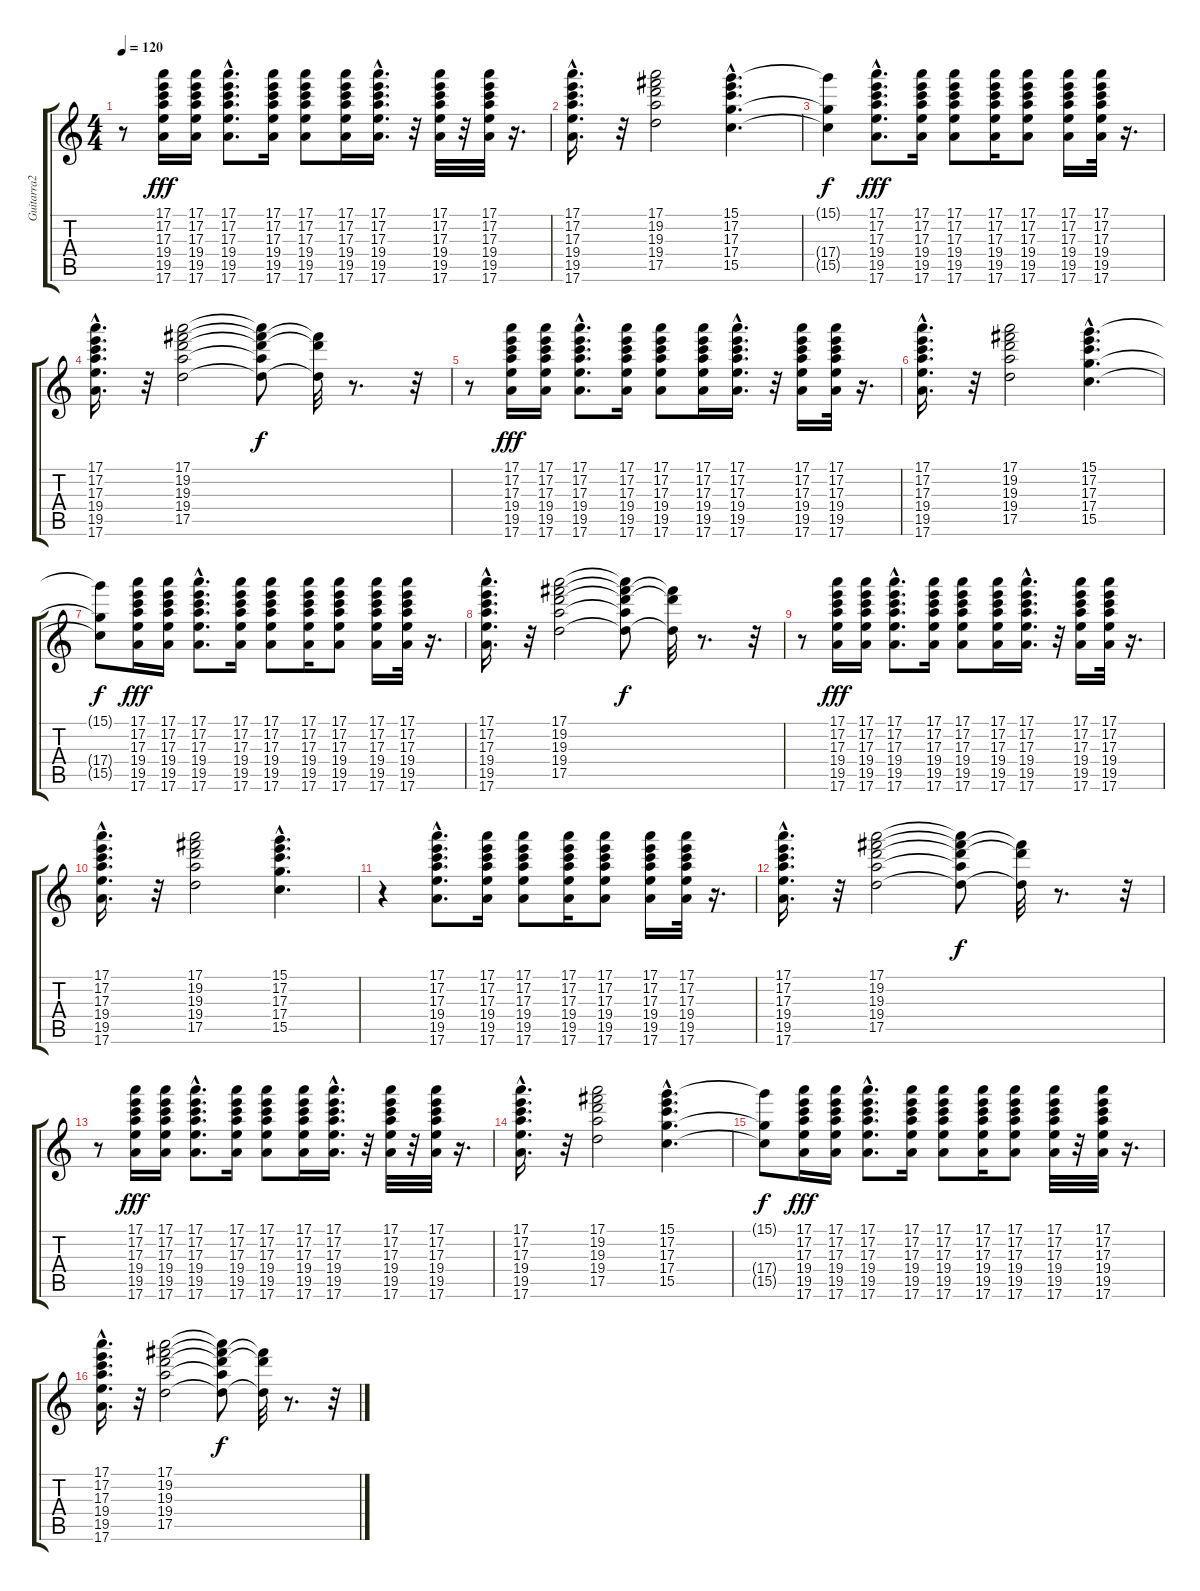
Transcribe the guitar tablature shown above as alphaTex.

\track ("Guitarra2" "Guitarra2") {instrument electricguitarclean}
\staff {score tabs}
\tuning (E4 B3 G3 D3 A2 E2) {hide}
\ts (4 4)
\tempo 120
\clef g2
\ks c
r.8{dy f} (17.1 17.2 17.3 19.4 19.5 17.6).16{dy fff} (17.1 17.2 17.3 19.4 19.5 17.6).16 (17.1{hac} 17.2{hac} 17.3{hac} 19.4{hac} 19.5{hac} 17.6{hac}).8{d} (17.1 17.2 17.3 19.4 19.5 17.6).16 (17.1 17.2 17.3 19.4 19.5 17.6).8 (17.1 17.2 17.3 19.4 19.5 17.6).16 (17.1{hac} 17.2{hac} 17.3{hac} 19.4{hac} 19.5{hac} 17.6{hac}).16{d} r.32 (17.1 17.2 17.3 19.4 19.5 17.6).32 r.32 (17.1 17.2 17.3 19.4 19.5 17.6).32 r.16{d} |
(17.1{hac} 17.2{hac} 17.3{hac} 19.4{hac} 19.5{hac} 17.6{hac}).16{d} r.32 (17.1 19.2 19.3 19.4 17.5).2 (15.1{hac} 17.2{hac} 17.3{hac} 17.4{hac} 15.5{hac}).4{d} |
(15.1{t} 17.4{t} 15.5{t}).4{dy f} (17.1{hac} 17.2{hac} 17.3{hac} 19.4{hac} 19.5{hac} 17.6{hac}).8{d dy fff} (17.1 17.2 17.3 19.4 19.5 17.6).16 (17.1 17.2 17.3 19.4 19.5 17.6).8 (17.1 17.2 17.3 19.4 19.5 17.6).16 (17.1 17.2 17.3 19.4 19.5 17.6).8 (17.1 17.2 17.3 19.4 19.5 17.6).16 (17.1 17.2 17.3 19.4 19.5 17.6).32 r.16{d} |
(17.1{hac} 17.2{hac} 17.3{hac} 19.4{hac} 19.5{hac} 17.6{hac}).16{d} r.32 (17.1 19.2 19.3 19.4 17.5).2 (17.1{t} 19.2{t} 19.3{t} 19.4{t} 17.5{t}).8{dy f} (19.2{t} 19.3{t} 17.5{t}).32 r.8{d} r.32 |
r.8 (17.1 17.2 17.3 19.4 19.5 17.6).16{dy fff} (17.1 17.2 17.3 19.4 19.5 17.6).16 (17.1{hac} 17.2{hac} 17.3{hac} 19.4{hac} 19.5{hac} 17.6{hac}).8{d} (17.1 17.2 17.3 19.4 19.5 17.6).16 (17.1 17.2 17.3 19.4 19.5 17.6).8 (17.1 17.2 17.3 19.4 19.5 17.6).16 (17.1{hac} 17.2{hac} 17.3{hac} 19.4{hac} 19.5{hac} 17.6{hac}).16{d} r.32 (17.1 17.2 17.3 19.4 19.5 17.6).16 (17.1 17.2 17.3 19.4 19.5 17.6).32 r.16{d} |
(17.1{hac} 17.2{hac} 17.3{hac} 19.4{hac} 19.5{hac} 17.6{hac}).16{d} r.32 (17.1 19.2 19.3 19.4 17.5).2 (15.1{hac} 17.2{hac} 17.3{hac} 17.4{hac} 15.5{hac}).4{d} |
(15.1{t} 17.4{t} 15.5{t}).8{dy f} (17.1 17.2 17.3 19.4 19.5 17.6).16{dy fff} (17.1 17.2 17.3 19.4 19.5 17.6).16 (17.1{hac} 17.2{hac} 17.3{hac} 19.4{hac} 19.5{hac} 17.6{hac}).8{d} (17.1 17.2 17.3 19.4 19.5 17.6).16 (17.1 17.2 17.3 19.4 19.5 17.6).8 (17.1 17.2 17.3 19.4 19.5 17.6).16 (17.1 17.2 17.3 19.4 19.5 17.6).8 (17.1 17.2 17.3 19.4 19.5 17.6).16 (17.1 17.2 17.3 19.4 19.5 17.6).32 r.16{d} |
(17.1{hac} 17.2{hac} 17.3{hac} 19.4{hac} 19.5{hac} 17.6{hac}).16{d} r.32 (17.1 19.2 19.3 19.4 17.5).2 (17.1{t} 19.2{t} 19.3{t} 19.4{t} 17.5{t}).8{dy f} (19.2{t} 19.3{t} 17.5{t}).32 r.8{d} r.32 |
r.8 (17.1 17.2 17.3 19.4 19.5 17.6).16{dy fff} (17.1 17.2 17.3 19.4 19.5 17.6).16 (17.1{hac} 17.2{hac} 17.3{hac} 19.4{hac} 19.5{hac} 17.6{hac}).8{d} (17.1 17.2 17.3 19.4 19.5 17.6).16 (17.1 17.2 17.3 19.4 19.5 17.6).8 (17.1 17.2 17.3 19.4 19.5 17.6).16 (17.1{hac} 17.2{hac} 17.3{hac} 19.4{hac} 19.5{hac} 17.6{hac}).16{d} r.32 (17.1 17.2 17.3 19.4 19.5 17.6).16 (17.1 17.2 17.3 19.4 19.5 17.6).32 r.16{d} |
(17.1{hac} 17.2{hac} 17.3{hac} 19.4{hac} 19.5{hac} 17.6{hac}).16{d} r.32 (17.1 19.2 19.3 19.4 17.5).2 (15.1{hac} 17.2{hac} 17.3{hac} 17.4{hac} 15.5{hac}).4{d} |
r.4 (17.1{hac} 17.2{hac} 17.3{hac} 19.4{hac} 19.5{hac} 17.6{hac}).8{d} (17.1 17.2 17.3 19.4 19.5 17.6).16 (17.1 17.2 17.3 19.4 19.5 17.6).8 (17.1 17.2 17.3 19.4 19.5 17.6).16 (17.1 17.2 17.3 19.4 19.5 17.6).8 (17.1 17.2 17.3 19.4 19.5 17.6).16 (17.1 17.2 17.3 19.4 19.5 17.6).32 r.16{d} |
(17.1{hac} 17.2{hac} 17.3{hac} 19.4{hac} 19.5{hac} 17.6{hac}).16{d} r.32 (17.1 19.2 19.3 19.4 17.5).2 (17.1{t} 19.2{t} 19.3{t} 19.4{t} 17.5{t}).8{dy f} (19.2{t} 19.3{t} 17.5{t}).32 r.8{d} r.32 |
r.8 (17.1 17.2 17.3 19.4 19.5 17.6).16{dy fff} (17.1 17.2 17.3 19.4 19.5 17.6).16 (17.1{hac} 17.2{hac} 17.3{hac} 19.4{hac} 19.5{hac} 17.6{hac}).8{d} (17.1 17.2 17.3 19.4 19.5 17.6).16 (17.1 17.2 17.3 19.4 19.5 17.6).8 (17.1 17.2 17.3 19.4 19.5 17.6).16 (17.1{hac} 17.2{hac} 17.3{hac} 19.4{hac} 19.5{hac} 17.6{hac}).16{d} r.32 (17.1 17.2 17.3 19.4 19.5 17.6).32 r.32 (17.1 17.2 17.3 19.4 19.5 17.6).32 r.16{d} |
(17.1{hac} 17.2{hac} 17.3{hac} 19.4{hac} 19.5{hac} 17.6{hac}).16{d} r.32 (17.1 19.2 19.3 19.4 17.5).2 (15.1{hac} 17.2{hac} 17.3{hac} 17.4{hac} 15.5{hac}).4{d} |
(15.1{t} 17.4{t} 15.5{t}).8{dy f} (17.1 17.2 17.3 19.4 19.5 17.6).16{dy fff} (17.1 17.2 17.3 19.4 19.5 17.6).16 (17.1{hac} 17.2{hac} 17.3{hac} 19.4{hac} 19.5{hac} 17.6{hac}).8{d} (17.1 17.2 17.3 19.4 19.5 17.6).16 (17.1 17.2 17.3 19.4 19.5 17.6).8 (17.1 17.2 17.3 19.4 19.5 17.6).16 (17.1 17.2 17.3 19.4 19.5 17.6).8 (17.1 17.2 17.3 19.4 19.5 17.6).32 r.32 (17.1 17.2 17.3 19.4 19.5 17.6).32 r.16{d} |
(17.1{hac} 17.2{hac} 17.3{hac} 19.4{hac} 19.5{hac} 17.6{hac}).16{d} r.32 (17.1 19.2 19.3 19.4 17.5).2 (17.1{t} 19.2{t} 19.3{t} 19.4{t} 17.5{t}).8{dy f} (19.2{t} 19.3{t} 17.5{t}).32 r.8{d} r.32
